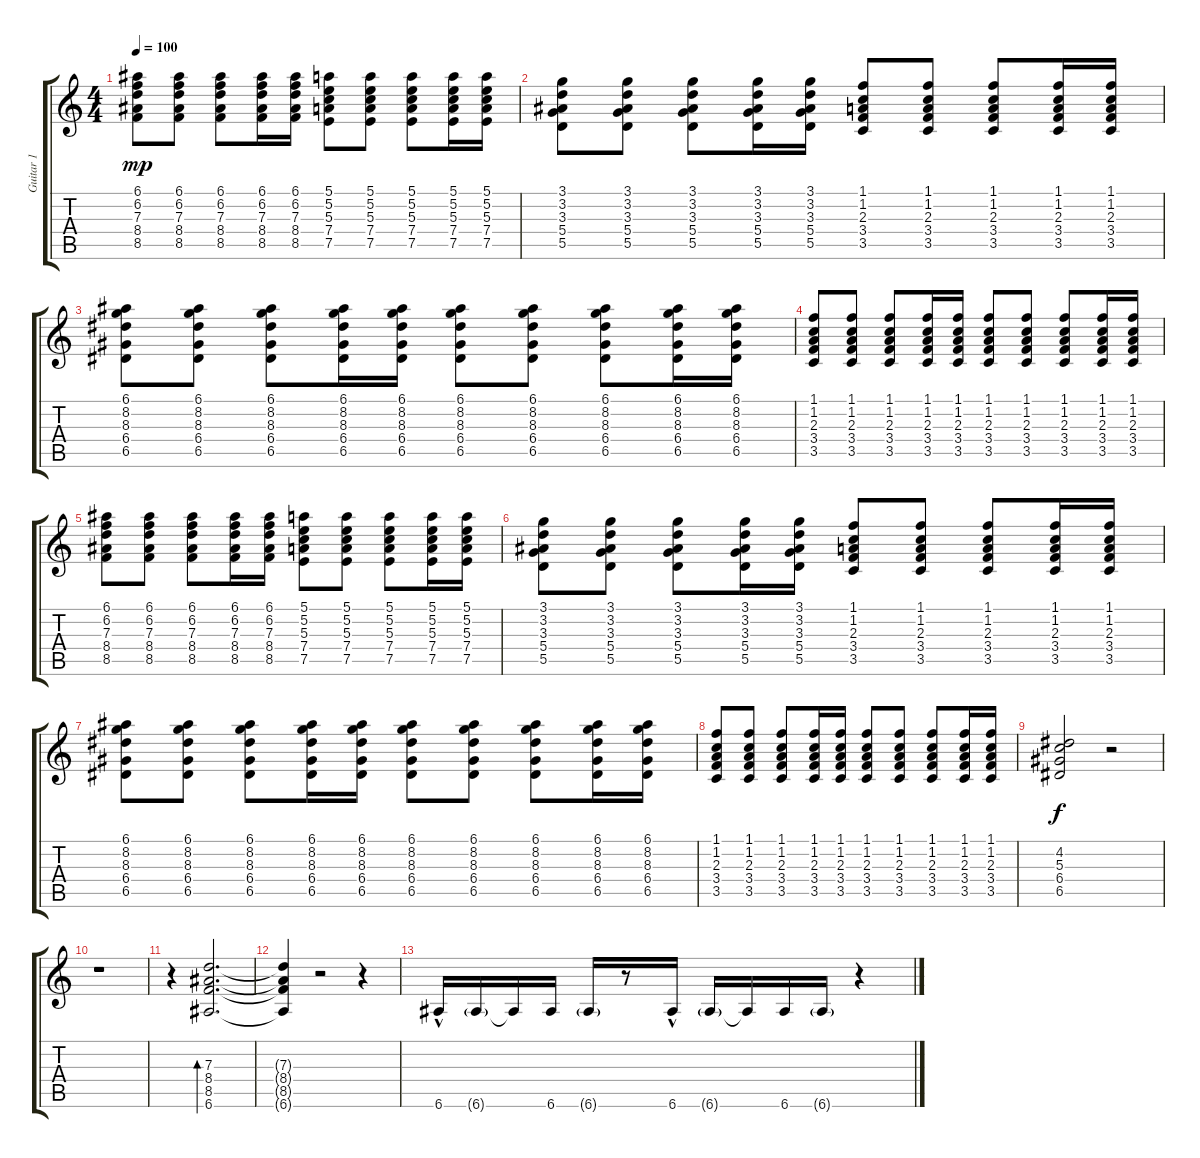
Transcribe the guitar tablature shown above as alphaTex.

\track ("Guitar 1" "Guitar 1") {instrument acousticguitarsteel}
\staff {score tabs}
\tuning (E4 B3 G3 D3 A2 E2) {hide}
\ts (4 4)
\tempo 100
\clef g2
\ks c
(6.1 6.2 7.3 8.4 8.5).8{dy mp} (6.1 6.2 7.3 8.4 8.5).8 (6.1 6.2 7.3 8.4 8.5).8 (6.1 6.2 7.3 8.4 8.5).16 (6.1 6.2 7.3 8.4 8.5).16 (5.1 5.2 5.3 7.4 7.5).8 (5.1 5.2 5.3 7.4 7.5).8 (5.1 5.2 5.3 7.4 7.5).8 (5.1 5.2 5.3 7.4 7.5).16 (5.1 5.2 5.3 7.4 7.5).16 |
(3.1 3.2 3.3 5.4 5.5).8 (3.1 3.2 3.3 5.4 5.5).8 (3.1 3.2 3.3 5.4 5.5).8 (3.1 3.2 3.3 5.4 5.5).16 (3.1 3.2 3.3 5.4 5.5).16 (1.1 1.2 2.3 3.4 3.5).8 (1.1 1.2 2.3 3.4 3.5).8 (1.1 1.2 2.3 3.4 3.5).8 (1.1 1.2 2.3 3.4 3.5).16 (1.1 1.2 2.3 3.4 3.5).16 |
(6.1 8.2 8.3 6.4 6.5).8 (6.1 8.2 8.3 6.4 6.5).8 (6.1 8.2 8.3 6.4 6.5).8 (6.1 8.2 8.3 6.4 6.5).16 (6.1 8.2 8.3 6.4 6.5).16 (6.1 8.2 8.3 6.4 6.5).8 (6.1 8.2 8.3 6.4 6.5).8 (6.1 8.2 8.3 6.4 6.5).8 (6.1 8.2 8.3 6.4 6.5).16 (6.1 8.2 8.3 6.4 6.5).16 |
(1.1 1.2 2.3 3.4 3.5).8 (1.1 1.2 2.3 3.4 3.5).8 (1.1 1.2 2.3 3.4 3.5).8 (1.1 1.2 2.3 3.4 3.5).16 (1.1 1.2 2.3 3.4 3.5).16 (1.1 1.2 2.3 3.4 3.5).8 (1.1 1.2 2.3 3.4 3.5).8 (1.1 1.2 2.3 3.4 3.5).8 (1.1 1.2 2.3 3.4 3.5).16 (1.1 1.2 2.3 3.4 3.5).16 |
(6.1 6.2 7.3 8.4 8.5).8 (6.1 6.2 7.3 8.4 8.5).8 (6.1 6.2 7.3 8.4 8.5).8 (6.1 6.2 7.3 8.4 8.5).16 (6.1 6.2 7.3 8.4 8.5).16 (5.1 5.2 5.3 7.4 7.5).8 (5.1 5.2 5.3 7.4 7.5).8 (5.1 5.2 5.3 7.4 7.5).8 (5.1 5.2 5.3 7.4 7.5).16 (5.1 5.2 5.3 7.4 7.5).16 |
(3.1 3.2 3.3 5.4 5.5).8 (3.1 3.2 3.3 5.4 5.5).8 (3.1 3.2 3.3 5.4 5.5).8 (3.1 3.2 3.3 5.4 5.5).16 (3.1 3.2 3.3 5.4 5.5).16 (1.1 1.2 2.3 3.4 3.5).8 (1.1 1.2 2.3 3.4 3.5).8 (1.1 1.2 2.3 3.4 3.5).8 (1.1 1.2 2.3 3.4 3.5).16 (1.1 1.2 2.3 3.4 3.5).16 |
(6.1 8.2 8.3 6.4 6.5).8 (6.1 8.2 8.3 6.4 6.5).8 (6.1 8.2 8.3 6.4 6.5).8 (6.1 8.2 8.3 6.4 6.5).16 (6.1 8.2 8.3 6.4 6.5).16 (6.1 8.2 8.3 6.4 6.5).8 (6.1 8.2 8.3 6.4 6.5).8 (6.1 8.2 8.3 6.4 6.5).8 (6.1 8.2 8.3 6.4 6.5).16 (6.1 8.2 8.3 6.4 6.5).16 |
(1.1 1.2 2.3 3.4 3.5).8 (1.1 1.2 2.3 3.4 3.5).8 (1.1 1.2 2.3 3.4 3.5).8 (1.1 1.2 2.3 3.4 3.5).16 (1.1 1.2 2.3 3.4 3.5).16 (1.1 1.2 2.3 3.4 3.5).8 (1.1 1.2 2.3 3.4 3.5).8 (1.1 1.2 2.3 3.4 3.5).8 (1.1 1.2 2.3 3.4 3.5).16 (1.1 1.2 2.3 3.4 3.5).16 |
(4.2 5.3 6.4 6.5).2{dy f} r.2 |
r.1 |
r.4 (7.3 8.4 8.5 6.6).2{d bd 240} |
(7.3{t} 8.4{t} 8.5{t} 6.6{t}).4 r.2 r.4 |
6.6{hac}.16{volume 6} 6.6{g}.16 6.6{t}.16 6.6.16 6.6{g}.16{volume 4} r.8 6.6{hac}.16{volume 6} 6.6{g}.16 6.6{t}.16 6.6.16 6.6{g}.16{volume 4} r.4
